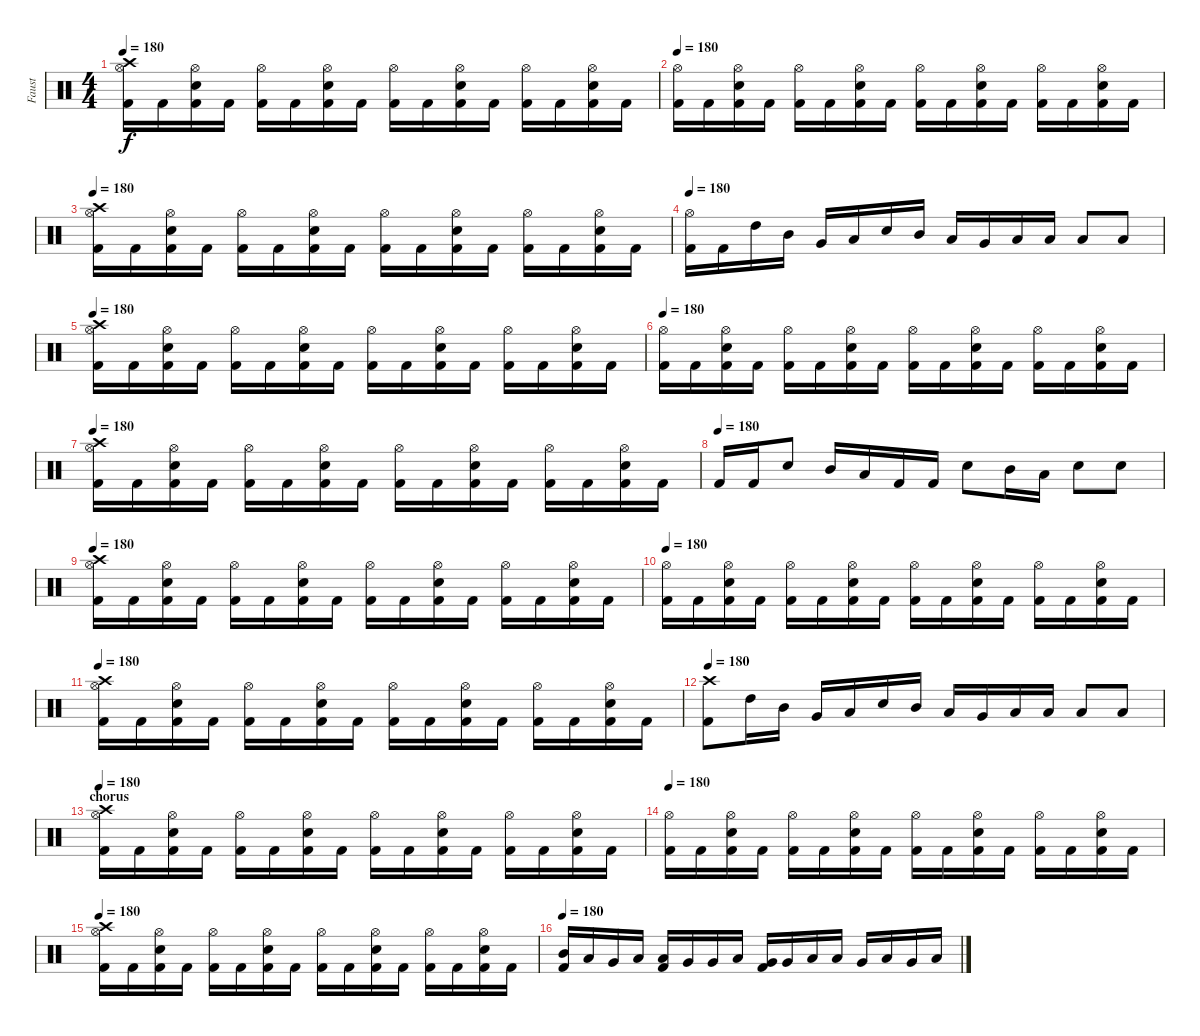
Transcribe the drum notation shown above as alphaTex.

\track ("Faust" "Faust") {instrument percussion}
\staff {score}
\articulation defaults
\ts (4 4)
\tempo 180
\clef neutral
\ks c
("Crash high (hit)" "Hi-Hat (open)" "Kick (hit) 2").16{dy f} "Kick (hit) 2".16 ("Hi-Hat (open)" "Snare (hit) 2" "Kick (hit) 2").16 "Kick (hit) 2".16 ("Hi-Hat (open)" "Kick (hit) 2").16 "Kick (hit) 2".16 ("Hi-Hat (open)" "Snare (hit) 2" "Kick (hit) 2").16 "Kick (hit) 2".16 ("Hi-Hat (open)" "Kick (hit) 2").16 "Kick (hit) 2".16 ("Hi-Hat (open)" "Snare (hit) 2" "Kick (hit) 2").16 "Kick (hit) 2".16 ("Hi-Hat (open)" "Kick (hit) 2").16 "Kick (hit) 2".16 ("Hi-Hat (open)" "Snare (hit) 2" "Kick (hit) 2").16 "Kick (hit) 2".16 |
\tempo 180
("Hi-Hat (open)" "Kick (hit) 2").16 "Kick (hit) 2".16 ("Hi-Hat (open)" "Snare (hit) 2" "Kick (hit) 2").16 "Kick (hit) 2".16 ("Hi-Hat (open)" "Kick (hit) 2").16 "Kick (hit) 2".16 ("Hi-Hat (open)" "Snare (hit) 2" "Kick (hit) 2").16 "Kick (hit) 2".16 ("Hi-Hat (open)" "Kick (hit) 2").16 "Kick (hit) 2".16 ("Hi-Hat (open)" "Snare (hit) 2" "Kick (hit) 2").16 "Kick (hit) 2".16 ("Hi-Hat (open)" "Kick (hit) 2").16 "Kick (hit) 2".16 ("Hi-Hat (open)" "Snare (hit) 2" "Kick (hit) 2").16 "Kick (hit) 2".16 |
\tempo 180
("Crash high (hit)" "Hi-Hat (open)" "Kick (hit) 2").16 "Kick (hit) 2".16 ("Hi-Hat (open)" "Snare (hit) 2" "Kick (hit) 2").16 "Kick (hit) 2".16 ("Hi-Hat (open)" "Kick (hit) 2").16 "Kick (hit) 2".16 ("Hi-Hat (open)" "Snare (hit) 2" "Kick (hit) 2").16 "Kick (hit) 2".16 ("Hi-Hat (open)" "Kick (hit) 2").16 "Kick (hit) 2".16 ("Hi-Hat (open)" "Snare (hit) 2" "Kick (hit) 2").16 "Kick (hit) 2".16 ("Hi-Hat (open)" "Kick (hit) 2").16 "Kick (hit) 2".16 ("Hi-Hat (open)" "Snare (hit) 2" "Kick (hit) 2").16 "Kick (hit) 2".16 |
\tempo 180
("Hi-Hat (open)" "Kick (hit) 2").16 "Kick (hit) 2".16 "High Tom (hit)".16 "Mid Tom (hit)".16 "Very Low Tom (hit)".16 "Low Tom (hit)".16 "Snare (hit) 2".16 "Mid Tom (hit)".16 "Low Tom (hit)".16 "Very Low Tom (hit)".16 "Low Floor Tom (hit)".16 "Low Floor Tom (hit)".16 "Low Tom (hit)".8 "Low Tom (hit)".8 |
\tempo 180
("Crash high (hit)" "Hi-Hat (open)" "Kick (hit) 2").16 "Kick (hit) 2".16 ("Hi-Hat (open)" "Snare (hit) 2" "Kick (hit) 2").16 "Kick (hit) 2".16 ("Hi-Hat (open)" "Kick (hit) 2").16 "Kick (hit) 2".16 ("Hi-Hat (open)" "Snare (hit) 2" "Kick (hit) 2").16 "Kick (hit) 2".16 ("Hi-Hat (open)" "Kick (hit) 2").16 "Kick (hit) 2".16 ("Hi-Hat (open)" "Snare (hit) 2" "Kick (hit) 2").16 "Kick (hit) 2".16 ("Hi-Hat (open)" "Kick (hit) 2").16 "Kick (hit) 2".16 ("Hi-Hat (open)" "Snare (hit) 2" "Kick (hit) 2").16 "Kick (hit) 2".16 |
\tempo 180
("Hi-Hat (open)" "Kick (hit) 2").16 "Kick (hit) 2".16 ("Hi-Hat (open)" "Snare (hit) 2" "Kick (hit) 2").16 "Kick (hit) 2".16 ("Hi-Hat (open)" "Kick (hit) 2").16 "Kick (hit) 2".16 ("Hi-Hat (open)" "Snare (hit) 2" "Kick (hit) 2").16 "Kick (hit) 2".16 ("Hi-Hat (open)" "Kick (hit) 2").16 "Kick (hit) 2".16 ("Hi-Hat (open)" "Snare (hit) 2" "Kick (hit) 2").16 "Kick (hit) 2".16 ("Hi-Hat (open)" "Kick (hit) 2").16 "Kick (hit) 2".16 ("Hi-Hat (open)" "Snare (hit) 2" "Kick (hit) 2").16 "Kick (hit) 2".16 |
\tempo 180
("Crash high (hit)" "Hi-Hat (open)" "Kick (hit) 2").16 "Kick (hit) 2".16 ("Hi-Hat (open)" "Snare (hit) 2" "Kick (hit) 2").16 "Kick (hit) 2".16 ("Hi-Hat (open)" "Kick (hit) 2").16 "Kick (hit) 2".16 ("Hi-Hat (open)" "Snare (hit) 2" "Kick (hit) 2").16 "Kick (hit) 2".16 ("Hi-Hat (open)" "Kick (hit) 2").16 "Kick (hit) 2".16 ("Hi-Hat (open)" "Snare (hit) 2" "Kick (hit) 2").16 "Kick (hit) 2".16 ("Hi-Hat (open)" "Kick (hit) 2").16 "Kick (hit) 2".16 ("Hi-Hat (open)" "Snare (hit) 2" "Kick (hit) 2").16 "Kick (hit) 2".16 |
\tempo (180)
"Kick (hit) 2".16 "Kick (hit) 2".16 "Snare (hit) 2".8 "Mid Tom (hit)".16 "Low Tom (hit)".16 "Kick (hit) 2".16 "Kick (hit) 2".16 "Snare (hit) 2".8 "Mid Tom (hit)".16 "Low Tom (hit)".16 "Snare (hit) 2".8 "Snare (hit) 2".8 |
\tempo 180
("Crash high (hit)" "Hi-Hat (open)" "Kick (hit) 2").16 "Kick (hit) 2".16 ("Hi-Hat (open)" "Snare (hit) 2" "Kick (hit) 2").16 "Kick (hit) 2".16 ("Hi-Hat (open)" "Kick (hit) 2").16 "Kick (hit) 2".16 ("Hi-Hat (open)" "Snare (hit) 2" "Kick (hit) 2").16 "Kick (hit) 2".16 ("Hi-Hat (open)" "Kick (hit) 2").16 "Kick (hit) 2".16 ("Hi-Hat (open)" "Snare (hit) 2" "Kick (hit) 2").16 "Kick (hit) 2".16 ("Hi-Hat (open)" "Kick (hit) 2").16 "Kick (hit) 2".16 ("Hi-Hat (open)" "Snare (hit) 2" "Kick (hit) 2").16 "Kick (hit) 2".16 |
\tempo 180
("Hi-Hat (open)" "Kick (hit) 2").16 "Kick (hit) 2".16 ("Hi-Hat (open)" "Snare (hit) 2" "Kick (hit) 2").16 "Kick (hit) 2".16 ("Hi-Hat (open)" "Kick (hit) 2").16 "Kick (hit) 2".16 ("Hi-Hat (open)" "Snare (hit) 2" "Kick (hit) 2").16 "Kick (hit) 2".16 ("Hi-Hat (open)" "Kick (hit) 2").16 "Kick (hit) 2".16 ("Hi-Hat (open)" "Snare (hit) 2" "Kick (hit) 2").16 "Kick (hit) 2".16 ("Hi-Hat (open)" "Kick (hit) 2").16 "Kick (hit) 2".16 ("Hi-Hat (open)" "Snare (hit) 2" "Kick (hit) 2").16 "Kick (hit) 2".16 |
\tempo 180
("Crash high (hit)" "Hi-Hat (open)" "Kick (hit) 2").16 "Kick (hit) 2".16 ("Hi-Hat (open)" "Snare (hit) 2" "Kick (hit) 2").16 "Kick (hit) 2".16 ("Hi-Hat (open)" "Kick (hit) 2").16 "Kick (hit) 2".16 ("Hi-Hat (open)" "Snare (hit) 2" "Kick (hit) 2").16 "Kick (hit) 2".16 ("Hi-Hat (open)" "Kick (hit) 2").16 "Kick (hit) 2".16 ("Hi-Hat (open)" "Snare (hit) 2" "Kick (hit) 2").16 "Kick (hit) 2".16 ("Hi-Hat (open)" "Kick (hit) 2").16 "Kick (hit) 2".16 ("Hi-Hat (open)" "Snare (hit) 2" "Kick (hit) 2").16 "Kick (hit) 2".16 |
\tempo 180
("Crash high (hit)" "Kick (hit) 2").8 "High Tom (hit)".16 "Mid Tom (hit)".16 "Very Low Tom (hit)".16 "Low Tom (hit)".16 "Snare (hit) 2".16 "Mid Tom (hit)".16 "Low Tom (hit)".16 "Very Low Tom (hit)".16 "Low Floor Tom (hit)".16 "Low Floor Tom (hit)".16 "Low Tom (hit)".8 "Low Tom (hit)".8 |
\section ("" "chorus")
\tempo 180
("Crash high (hit)" "Hi-Hat (open)" "Kick (hit) 2").16 "Kick (hit) 2".16 ("Hi-Hat (open)" "Snare (hit) 2" "Kick (hit) 2").16 "Kick (hit) 2".16 ("Hi-Hat (open)" "Kick (hit) 2").16 "Kick (hit) 2".16 ("Hi-Hat (open)" "Snare (hit) 2" "Kick (hit) 2").16 "Kick (hit) 2".16 ("Hi-Hat (open)" "Kick (hit) 2").16 "Kick (hit) 2".16 ("Hi-Hat (open)" "Snare (hit) 2" "Kick (hit) 2").16 "Kick (hit) 2".16 ("Hi-Hat (open)" "Kick (hit) 2").16 "Kick (hit) 2".16 ("Hi-Hat (open)" "Snare (hit) 2" "Kick (hit) 2").16 "Kick (hit) 2".16 |
\tempo 180
("Hi-Hat (open)" "Kick (hit) 2").16 "Kick (hit) 2".16 ("Hi-Hat (open)" "Snare (hit) 2" "Kick (hit) 2").16 "Kick (hit) 2".16 ("Hi-Hat (open)" "Kick (hit) 2").16 "Kick (hit) 2".16 ("Hi-Hat (open)" "Snare (hit) 2" "Kick (hit) 2").16 "Kick (hit) 2".16 ("Hi-Hat (open)" "Kick (hit) 2").16 "Kick (hit) 2".16 ("Hi-Hat (open)" "Snare (hit) 2" "Kick (hit) 2").16 "Kick (hit) 2".16 ("Hi-Hat (open)" "Kick (hit) 2").16 "Kick (hit) 2".16 ("Hi-Hat (open)" "Snare (hit) 2" "Kick (hit) 2").16 "Kick (hit) 2".16 |
\tempo 180
("Crash high (hit)" "Hi-Hat (open)" "Kick (hit) 2").16 "Kick (hit) 2".16 ("Hi-Hat (open)" "Snare (hit) 2" "Kick (hit) 2").16 "Kick (hit) 2".16 ("Hi-Hat (open)" "Kick (hit) 2").16 "Kick (hit) 2".16 ("Hi-Hat (open)" "Snare (hit) 2" "Kick (hit) 2").16 "Kick (hit) 2".16 ("Hi-Hat (open)" "Kick (hit) 2").16 "Kick (hit) 2".16 ("Hi-Hat (open)" "Snare (hit) 2" "Kick (hit) 2").16 "Kick (hit) 2".16 ("Hi-Hat (open)" "Kick (hit) 2").16 "Kick (hit) 2".16 ("Hi-Hat (open)" "Snare (hit) 2" "Kick (hit) 2").16 "Kick (hit) 2".16 |
\tempo 180
("Mid Tom (hit)" "Kick (hit) 2").16 "Low Tom (hit)".16 "Very Low Tom (hit)".16 "Low Floor Tom (hit)".16 ("Low Tom (hit)" "Kick (hit) 2").16 "Very Low Tom (hit)".16 "Very Low Tom (hit)".16 "Low Floor Tom (hit)".16 ("Very Low Tom (hit)" "Kick (hit) 2").16 "Very Low Tom (hit)".16 "Low Floor Tom (hit)".16 "Low Floor Tom (hit)".16 "Very Low Tom (hit)".16 "Low Floor Tom (hit)".16 "Very Low Tom (hit)".16 "Low Floor Tom (hit)".16
